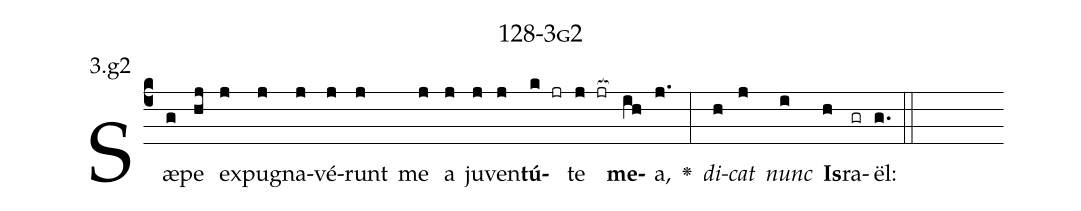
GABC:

name: 128-3g2;
annotation: 3.g2;
%%
(c4)Sæ(g)pe(hj) ex(j)pu(j)gna(j)vé(j)runt(j) me(j) a(j) ju(j)ven(j)<b>tú</b>(k jr)te(j jr[ocb:1{]) <b>me</b>(ih[ocb:0}])a,(j.) <v>\greheightstar</v>(:) <i>di</i>(h)<i>cat</i>(j) <i>nunc</i>(i) <b>Is</b>(h)ra(gr)ël:(g.) (::)


%E(j) u(h) o(j) u(i) a(h) e.(g.) (::)
